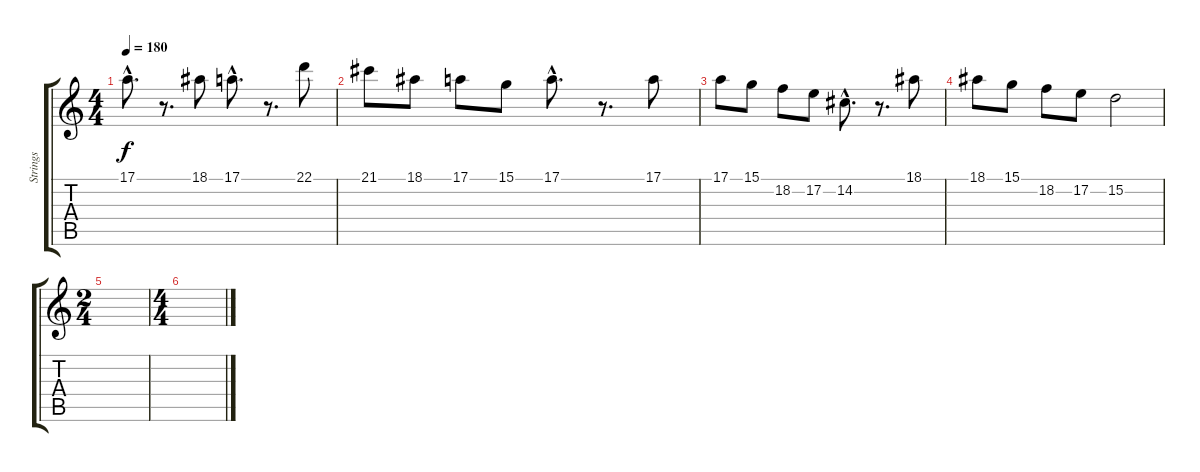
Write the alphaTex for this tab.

\track ("Strings" "Strings") {instrument stringensemble1}
\staff {score tabs}
\tuning (E4 B3 G3 D3 A2 E2) {hide}
\ts (4 4)
\tempo 180
\clef g2
\ks c
17.1{hac}.8{d dy f} r.8{d} 18.1.8 17.1{hac}.8{d} r.8{d} 22.1.8 |
21.1.8 18.1.8 17.1.8 15.1.8 17.1{hac}.8{d} r.8{d} 17.1.8 |
17.1.8 15.1.8 18.2.8 17.2.8 14.2{hac}.8{d} r.8{d} 18.1.8 |
18.1.8 15.1.8 18.2.8 17.2.8 15.2.2 |
\ts (2 4)
|
\ts (4 4)
